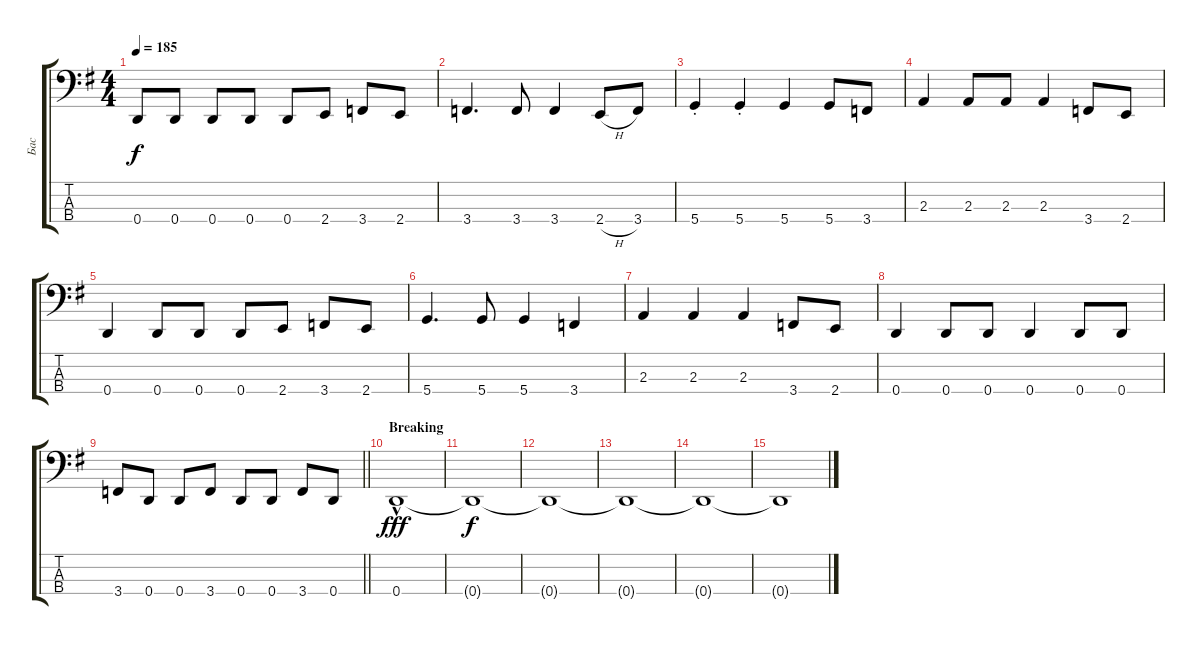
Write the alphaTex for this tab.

\track ("Бас" "Бас") {instrument electricbassfinger}
\staff {score tabs}
\tuning (F2 C2 G1 D1) {hide}
\ts (4 4)
\tempo 185
\clef f4
\ks eminor
0.4.8{dy f} 0.4.8 0.4.8 0.4.8 0.4.8 2.4.8 3.4.8 2.4.8 |
3.4.4{d} 3.4.8 3.4.4 2.4{h}.8 3.4.8 |
5.4{st}.4 5.4{st}.4 5.4.4 5.4.8 3.4.8 |
2.3.4 2.3.8 2.3.8 2.3.4 3.4.8 2.4.8 |
0.4.4 0.4.8 0.4.8 0.4.8 2.4.8 3.4.8 2.4.8 |
5.4.4{d} 5.4.8 5.4.4 3.4.4 |
2.3.4 2.3.4 2.3.4 3.4.8 2.4.8 |
0.4.4 0.4.8 0.4.8 0.4.4 0.4.8 0.4.8 |
\barLineRight lightlight
3.4.8 0.4.8 0.4.8 3.4.8 0.4.8 0.4.8 3.4.8 0.4.8 |
\section ("" "Breaking")
0.4{hac}.1{dy fff} |
0.4{t}.1{dy f} |
0.4{t}.1 |
0.4{t}.1 |
0.4{t}.1 |
0.4{t}.1
